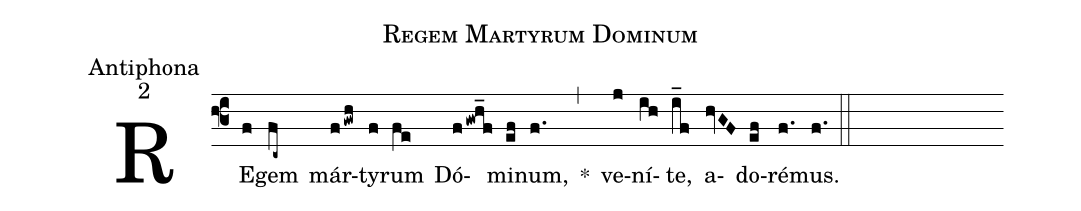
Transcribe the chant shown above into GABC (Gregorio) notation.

name:Regem Martyrum Dominum;
office-part:Antiphona;
mode:2;
%%
(f3)RE(f)gem(fc~) már(fgwh)ty(f)rum(fe) Dó(fgwh_f)mi(ef)num,(f.) *(,) ve(j)ní(ih)te,(i_f) a(hvGF)do(ef)ré(f.)mus.(f.) (::)
